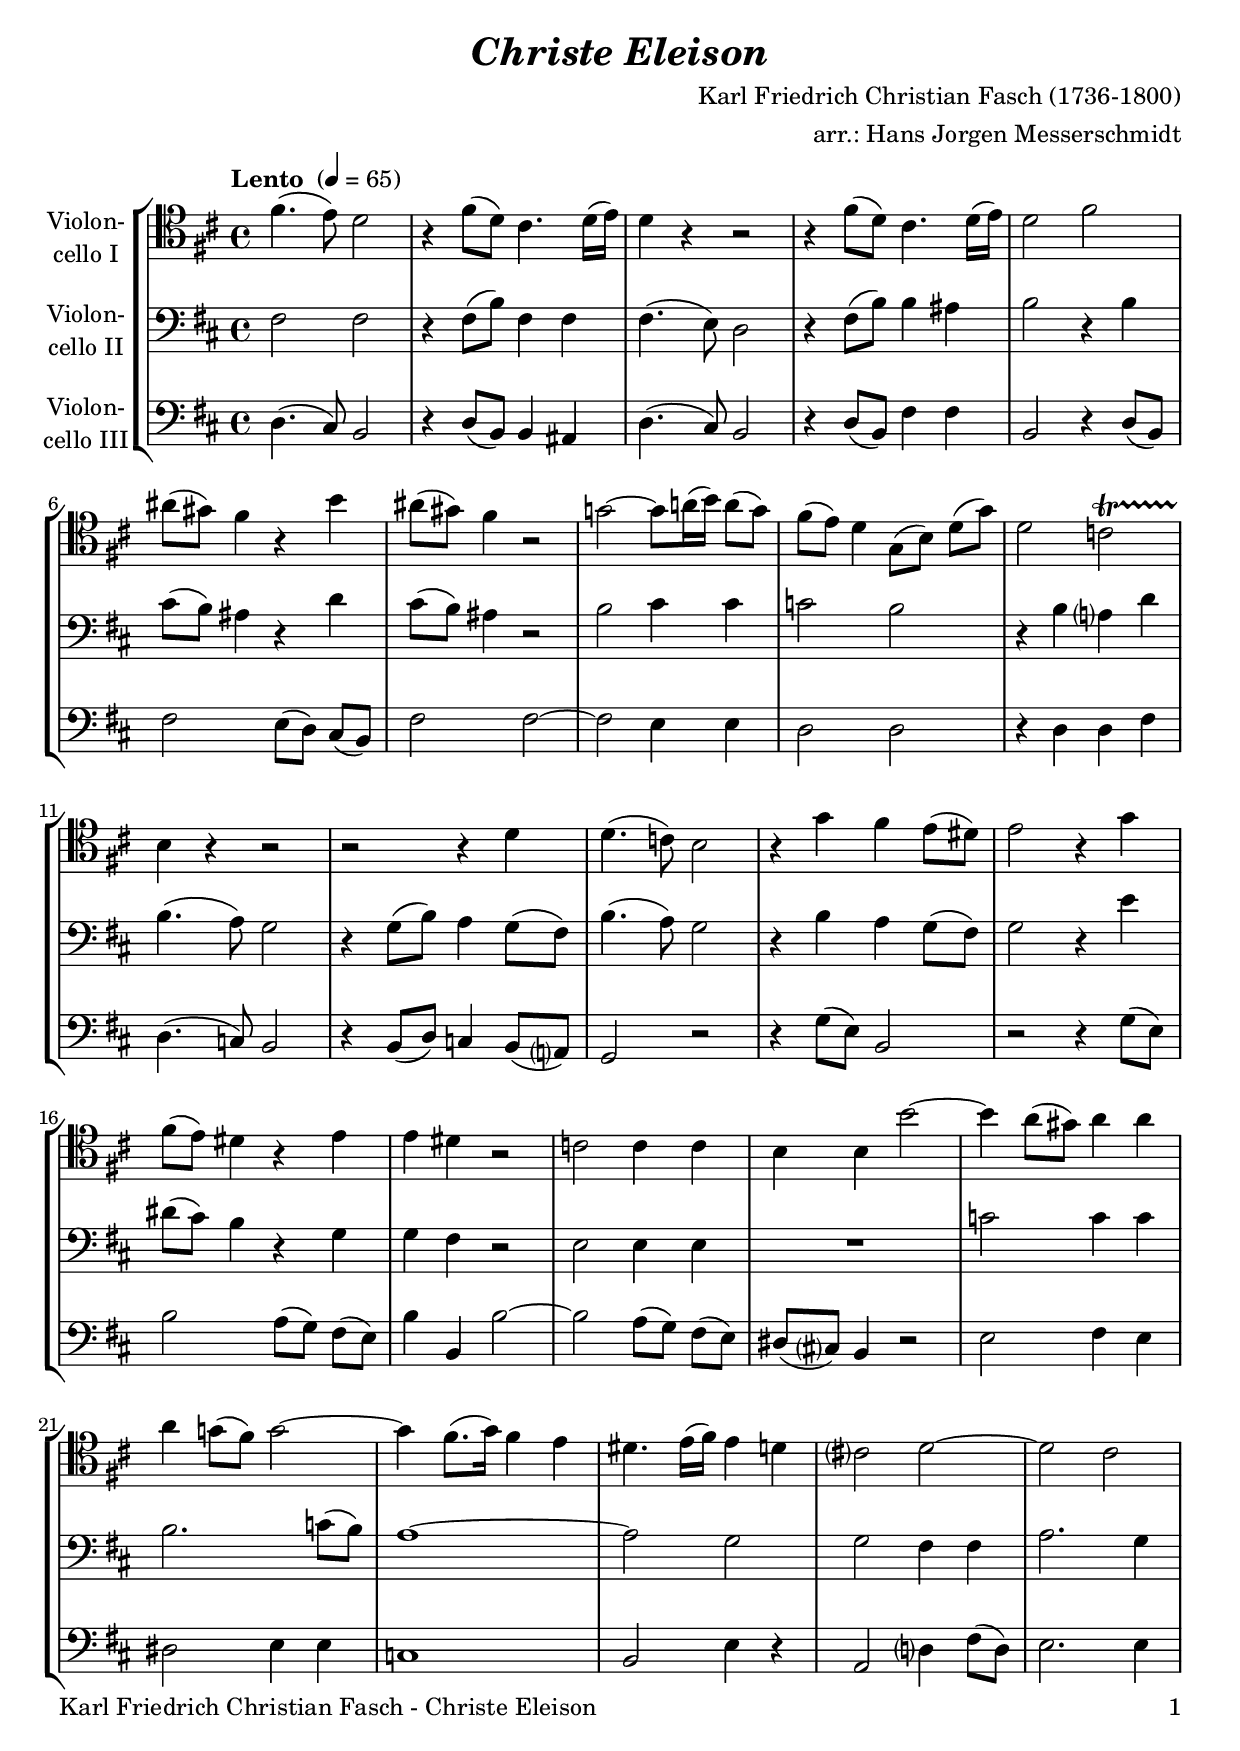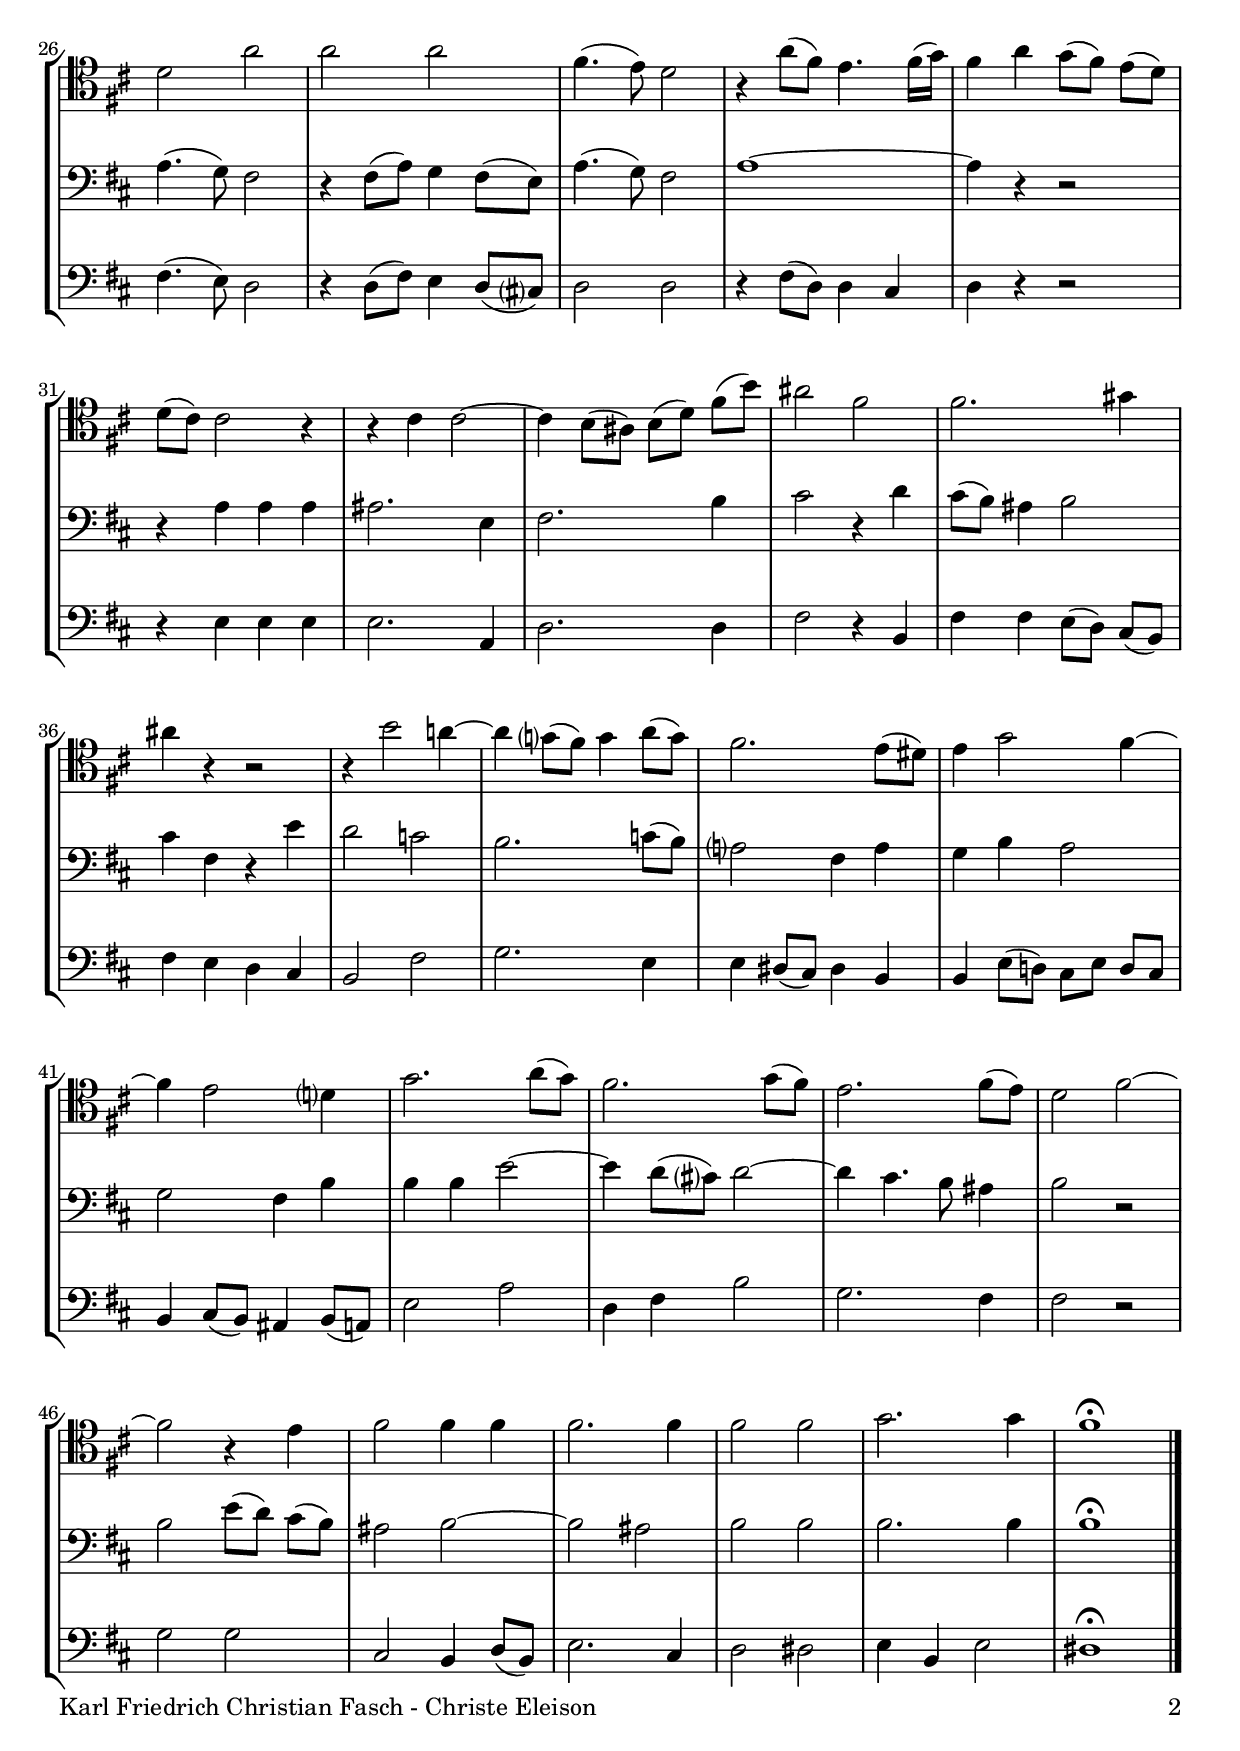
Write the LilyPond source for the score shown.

\version "2.20.2"
\include "deutsch.ly"
  
#(set-global-staff-size 21)

\header {
  title     = \markup \bold \italic "Christe Eleison"
  composer  = " Karl Friedrich Christian Fasch (1736-1800)"
  arranger  = "arr.: Hans Jorgen Messerschmidt"
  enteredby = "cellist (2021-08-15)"
%  piece     = ""
}

voiceconsts = {
  \key c \minor
  \time 4/4
  \clef "bass"
%  \numericTimeSignature
  % Set default beaming for all staves
  \set Timing.beamExceptions = #'()
  \set Timing.baseMoment     = #(ly:make-moment 1 4)
  \set Timing.beatStructure  = #'(1 1 1 1)
  \tempo "Lento " 4=65
}

micl = "clarinet"
mifl = "flute"
miob = "oboe"
mifh = "french horn"
misx = "tenor sax"
mist = "string ensemble 1"
miba = "cello"

va = \relative c'' {
  \voiceconsts
  \clef "tenor"

  g4.( f8) es2
  r4 g8( es) d4. es16( f)
  es4 r r2
  r4 g8( es) d4. es16( f)
  es2 g

  h8( a) g4 r c
  h8( a) g4 r2
  as!~ as8 b!16( c) b8( as)
  g( f) es4 as,8( c) es( as)
  es2 des\startTrillSpan

  c4\stopTrillSpan r r2
  r r4 es
  es4.( des8) c2
  r4 as' g f8( e)
  f2 r4 as
  g8( f) e4 r f

  f e r2
  des des4 des
  c c c'2~
  c4 b8( a) b4 b
  b as!8( g) as2~

  as4 g8.( as16) g4 f
  e4. f16( g) f4 es
  d?2 es~
  es d
  es b'
  b b

  g4.( f8) es2
  r4 b'8( g) f4. g16( as)
  g4 b as8( g) f( es)
  es( d) d2 r4
  r d d2~
  d4 c8( h) c( es) g( c)

  h2 g
  g2. a4
  h r r2
  r4 c2 b!4~
  b as?8( g) as4 b8( as)
  g2. f8( e)

  f4 as2 g4~
  g f2 es?4
  as2. b8( as)
  g2. as8( g)
  f2. g8( f)

  es2 g~
  g r4 f
  g2 g4 g
  g2. g4
  g2 g
  as2. as4
  g1\fermata \bar "|."
}

vb = \relative c' {
  \voiceconsts

  g2 g
  r4 g8( c) g4 g
  g4.( f8) es2
  r4 g8( c) c4 h
  c2 r4 c

  d8( c) h4 r es
  d8( c) h4 r2
  c d4 d
  des2 c
  r4 c b? es

  c4.( b8) as2
  r4 as8( c) b4 as8( g)
  c4.( b8) as2
  r4 c b as8( g)
  as2 r4 f'
  e8( d) c4 r as

  as g r2
  f f4 f
  R1
  des'2 des4 des
  c2. des8( c)

  b1~
  b2 as
  as g4 g
  b2. as4
  b4.( as8) g2
  r4 g8( b) as4 g8( f)

  b4.( as8) g2
  b1~
  b4 r r2
  r4 b b b
  h2. f4
  g2. c4

  d2 r4 es
  d8( c) h4 c2
  d4 g, r f'
  es2 des
  c2. des8( c)
  b?2 g4 b

  as c b2
  as g4 c
  c c f2~
  f4 es8( d?) es2~
  es4 d4. c8 h4

  c2 r
  c f8( es) d( c)
  h2 c~
  c h
  c c
  c2. c4
  c1\fermata \bar "|."
}

vc = \relative c {
  \voiceconsts

  es4.( d8) c2
  r4 es8( c) c4 h
  es4.( d8) c2
  r4 es8( c) g'4 g
  c,2 r4 es8( c)

  g'2 f8( es) d( c)
  g'2 g~
  g f4 f
  es2 es
  r4 es es g

  es4.( des8) c2
  r4 c8( es) des4 c8( b?)
  as2 r
  r4 as'8( f) c2
  r r4 as'8( f)
  c'2 b8( as) g( f)

  c'4 c, c'2~
  c b8( as) g( f)
  e( d?) c4 r2
  f g4 f
  e2 f4 f

  des1
  c2 f4 r
  b,2 es?4 g8( es)
  f2. f4
  g4.( f8) es2
  r4 es8( g) f4 es8( d?)

  es2 es
  r4 g8( es) es4 d
  es r r2
  r4 f f f
  f2. b,4
  es2. es4

  g2 r4 c,
  g' g f8( es) d( c)
  g'4 f es d
  c2 g'
  as2. f4
  f e8( d) e4 c

  c f8( es!) d f es d
  c4 d8( c) h4 c8( b)
  f'2 b
  es,4 g c2
  as2. g4

  g2 r
  as as
  d, c4 es8( c)
  f2. d4
  es2 e
  f4 c f2
  e1\fermata \bar "|."
}


music = \new StaffGroup <<
      \new Staff {
	\set Staff.midiInstrument = \miba
	\set Staff.instrumentName = \markup \center-column { "Violon-" "cello I" }
	\transpose c h, { \va }
      }

      \new Staff {
	\set Staff.midiInstrument = \miba
	\set Staff.instrumentName = \markup \center-column { "Violon-" "cello II" }
	\transpose c h, { \vb }
      }

      \new Staff {
	\set Staff.midiInstrument = \miba
	\set Staff.instrumentName = \markup \center-column { "Violon-" "cello III" }
	\transpose c h, { \vc }
      }
>>

\book {
   \paper {
    print-page-number = ##t
    print-first-page-number = ##t
    ragged-last-bottom = ##f
    oddHeaderMarkup = \markup \null
    evenHeaderMarkup = \markup \null
    oddFooterMarkup = \markup {
      \fill-line {
        \on-the-fly #print-page-number-check-first
        "Karl Friedrich Christian Fasch - Christe Eleison" \fromproperty #'page:page-number-string
      }
    }
    evenFooterMarkup = \oddFooterMarkup
  } \score {
    \music
    \layout {}
  }

  \score {
    \unfoldRepeats \music

    \midi {
      \context {
        \Score
      }
    }
  }
}